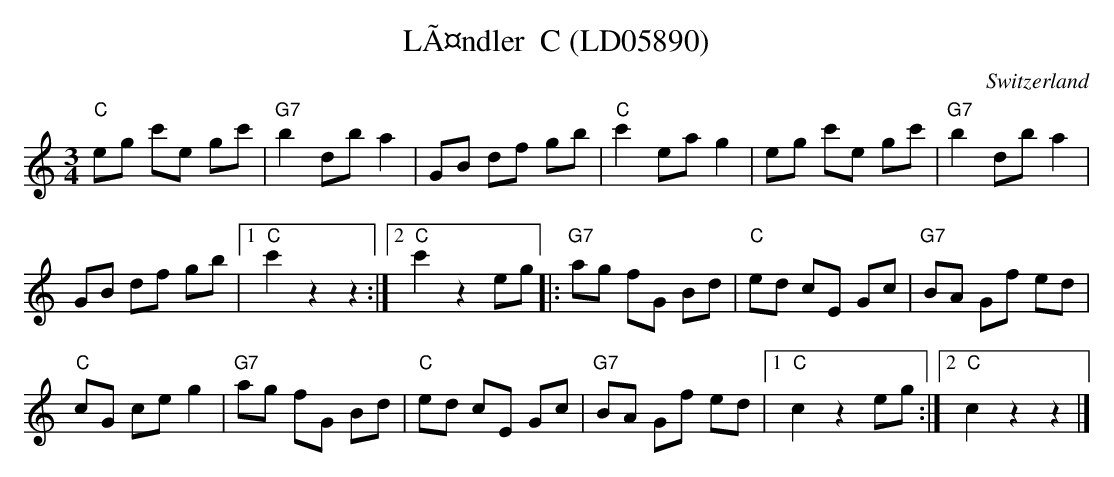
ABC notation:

X:1
T:LÃ¤ndler  C (LD05890)
O:Switzerland
M:3/4
L:1/8
K:C %%MIDI gchordon
"C"eg c'e gc' | "G7"b2dba2 | GB df gb | "C"c'2eag2 | eg c'e gc' | "G7"b2dba2 |
GB df gb |1 "C"c'2z2z2 :|2 "C"c'2z2eg |: "G7"ag fG Bd | "C"ed cE Gc | "G7"BA Gf ed |
"C"cG ce g2 | "G7"ag fG Bd | "C"ed cE Gc | "G7"BA Gf ed |1 "C"c2z2eg :|2 "C"c2z2z2 |]
